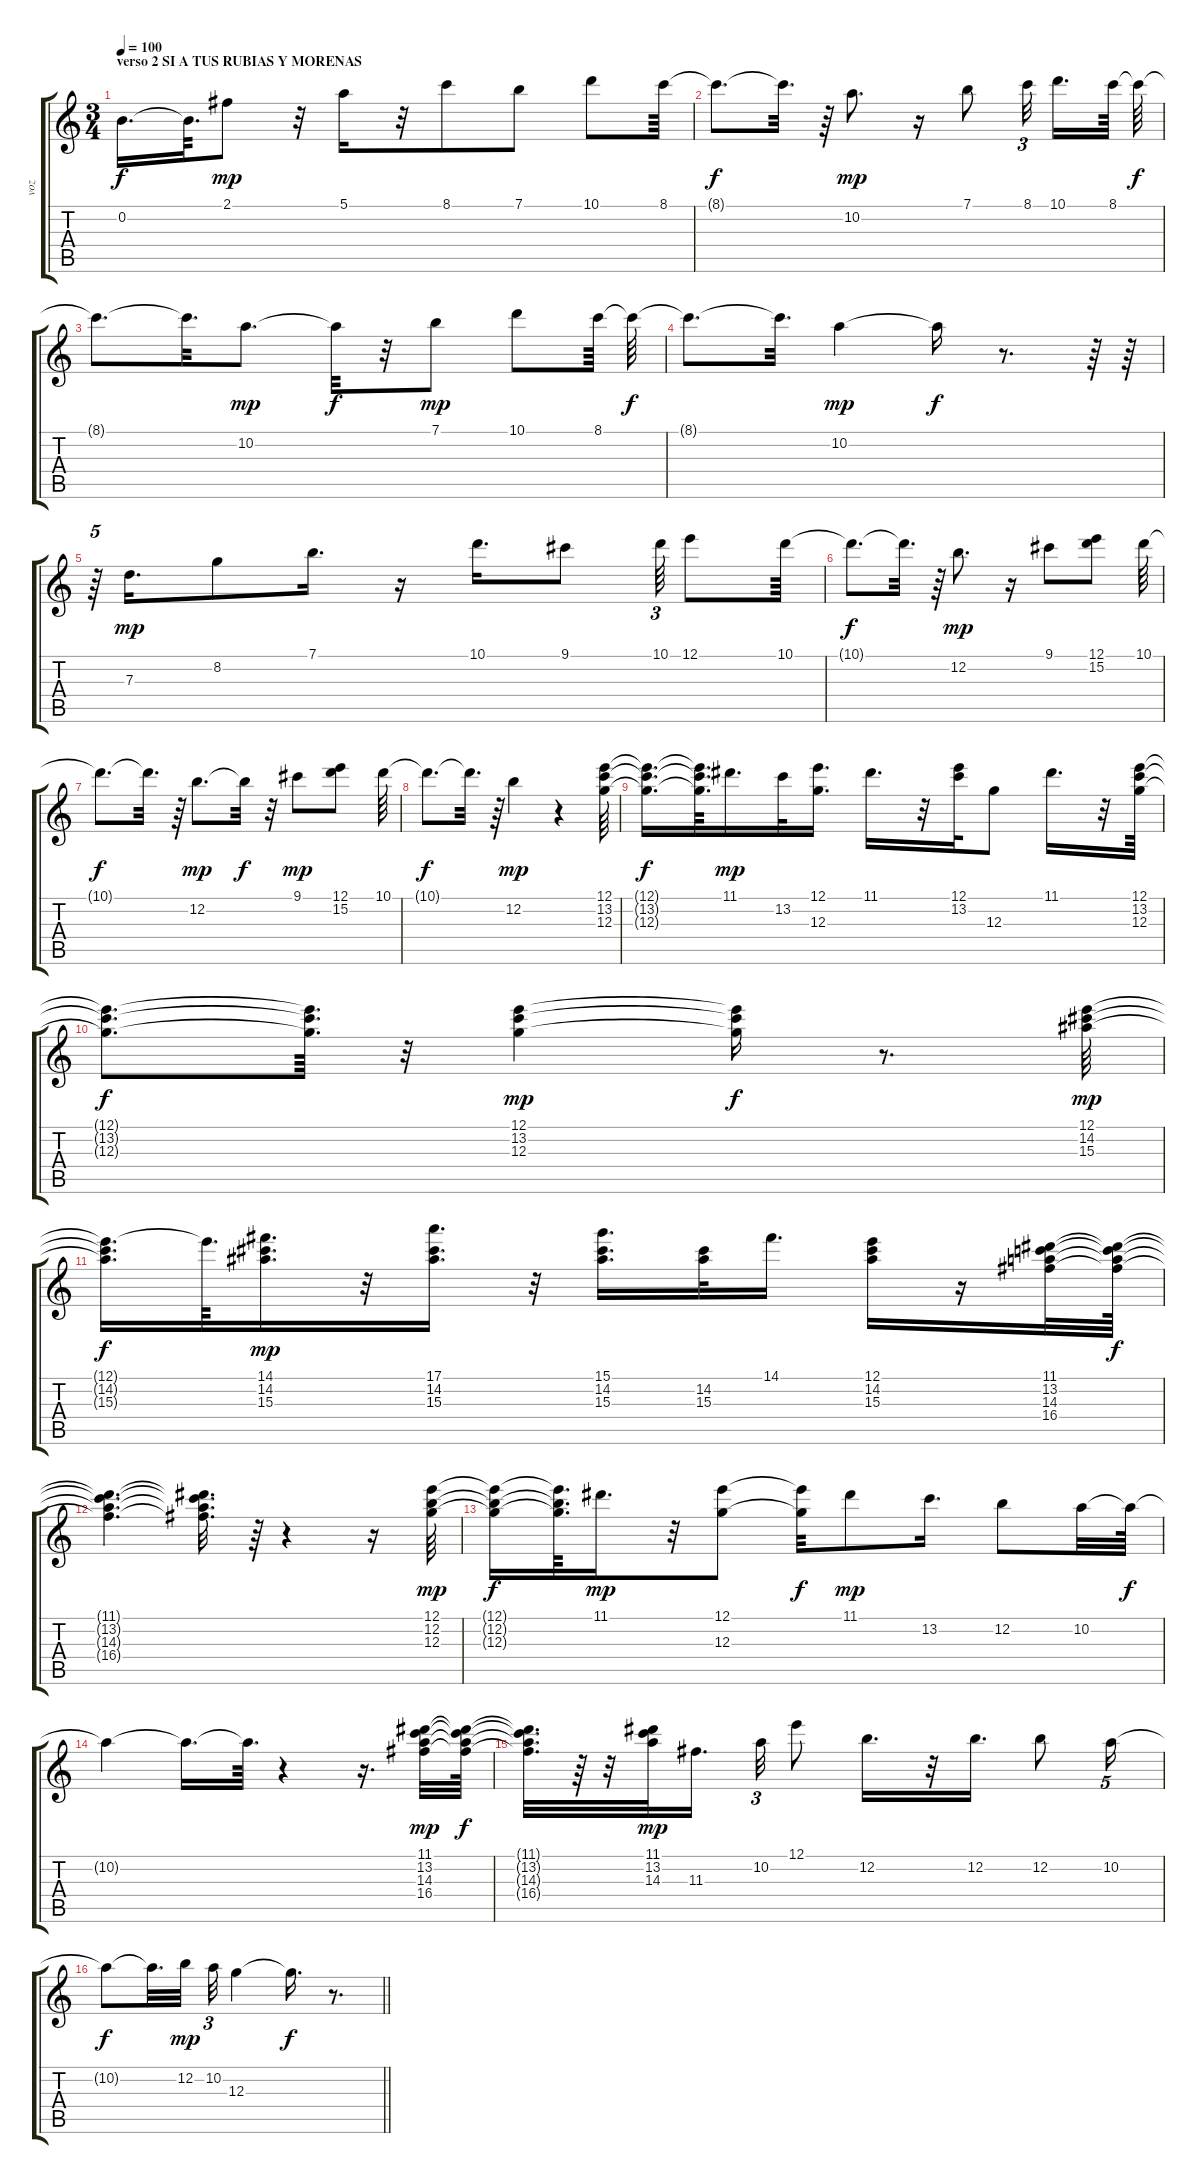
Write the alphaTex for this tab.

\track ("voz" "voz") {instrument electricguitarjazz}
\staff {score tabs}
\tuning (E4 B3 G3 D3 A2 E2) {hide}
\ts (3 4)
\section ("" "verso 2 SI A TUS RUBIAS Y MORENAS")
\tempo 100
\clef g2
\ks c
0.2.16{d dy f} 0.2{t}.64{d} 2.1.8{dy mp} r.32 5.1.16 r.32 8.1.8 7.1.8 10.1.8 8.1.64 |
8.1{t}.8{d dy f} 8.1{t}.32{d} r.64 10.2.8{d dy mp} r.16 7.1.8 8.1.32{tu (3 2) beam splitsecondary} 10.1.16{d} 8.1.64 8.1{t}.64{dy f} |
8.1{t}.8{d} 8.1{t}.32{d} 10.2.8{d dy mp} 10.2{t}.32{dy f} r.32 7.1.8{dy mp} 10.1.8 8.1.64 8.1{t}.64{dy f} |
8.1{t}.8{d} 8.1{t}.32{d} 10.2.4{dy mp} 10.2{t}.16{dy f} r.8{d} r.64 r.64 |
r.64{tu (5 4)} 7.3.16{d dy mp} 8.2.8 7.1.16{d} r.16 10.1.16{d} 9.1.8 10.1.64{tu (3 2)} 12.1.8 10.1.64 |
10.1{t}.8{d dy f} 10.1{t}.32{d} r.64 12.2.8{d dy mp} r.16 9.1.8 (12.1 15.2).8 10.1.64 |
10.1{t}.8{d dy f} 10.1{t}.32{d} r.64 12.2.8{d dy mp} 12.2{t}.32{dy f} r.32 9.1.8{dy mp} (12.1 15.2).8 10.1.64 |
10.1{t}.8{d dy f} 10.1{t}.32{d} r.64 12.2.4{dy mp} r.4 (12.1 13.2 12.3).64 |
(12.1{t} 13.2{t} 12.3{t}).16{d dy f} (12.1{t} 13.2{t} 12.3{t}).64{d} 11.1.16{d dy mp} 13.2.32 (12.1 12.3).16{d} 11.1.16{d} r.32 (12.1 13.2).32 12.3.8 11.1.16{d} r.32 (12.1 13.2 12.3).64 |
(12.1{t} 13.2{t} 12.3{t}).8{d dy f} (12.1{t} 13.2{t} 12.3{t}).64{d} r.32 (12.1 13.2 12.3).4{dy mp} (12.1{t} 13.2{t} 12.3{t}).16{dy f} r.8{d} (12.1 14.2 15.3).64{dy mp} |
(12.1{t} 14.2{t} 15.3{t}).16{d dy f} 12.1{t}.64{d} (14.1 14.2 15.3).16{d dy mp} r.32 (17.1 14.2 15.3).16{d} r.32 (15.1 14.2 15.3).16{d} (14.2 15.3).32 14.1.16{d} (12.1 14.2 15.3).16 r.16 (11.1 13.2 14.3 16.4).32 (11.1{t} 13.2{t} 14.3{t} 16.4{t}).64{dy f} |
(11.1{t} 13.2{t} 14.3{t} 16.4{t}).4{d} (11.1{t} 13.2{t} 14.3{t} 16.4{t}).32{d} r.64 r.4 r.16 (12.1 12.2 12.3).64{dy mp} |
(12.1{t} 12.2{t} 12.3{t}).16{dy f} (12.1{t} 12.2{t} 12.3{t}).64{d} 11.1.16{d dy mp} r.32 (12.1 12.3).8 (12.1{t} 12.3{t}).32{dy f} 11.1.8{dy mp} 13.2.16{d} 12.2.8 10.2.32 10.2{t}.64{dy f} |
10.2{t}.4 10.2{t}.16{d} 10.2{t}.64{d} r.4 r.16{d} (11.1 13.2 14.3 16.4).32{dy mp} (11.1{t} 13.2{t} 14.3{t} 16.4{t}).64{dy f} |
(11.1{t} 13.2{t} 14.3{t} 16.4{t}).32{d} r.64 r.32 (11.1 13.2 14.3).32{dy mp} 11.3.16{d beam splitsecondary} 10.2.32{tu (3 2)} 12.1.8 12.2.16{d} r.32 12.2.16{d} 12.2.8 10.2.16{tu (5 4)} |
\barLineRight lightlight
10.2{t}.8{dy f} 10.2{t}.32{d} 12.2.32{dy mp} 10.2.32{tu (3 2)} 12.3.4 12.3{t}.16{d dy f} r.8{d}
